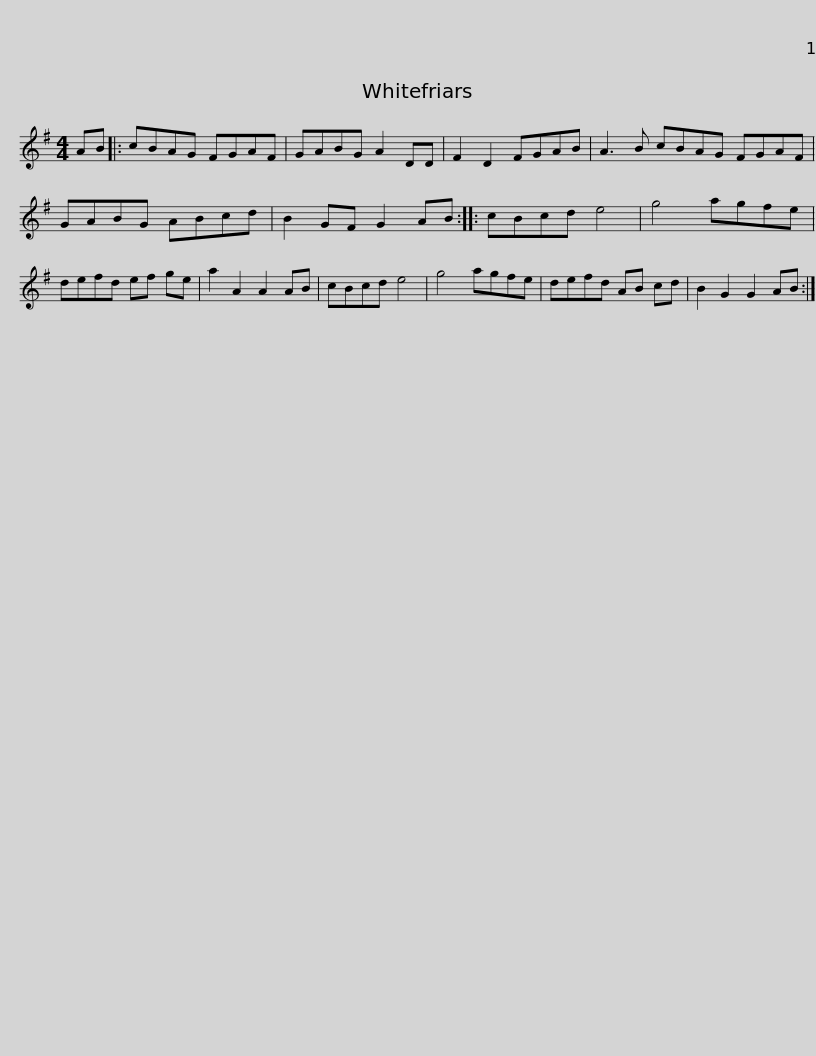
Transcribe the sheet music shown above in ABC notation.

X:1
L:1/8
M:4/4
I:linebreak $
K:G
V:1 treble
V:1
 AB |: cBAG FGAF | GABG A2 DD | F2 D2 FGAB | A3 B cBAG FGAF | %5
 GABG ABcd |$ B2 GF G2 AB :: cBcd e4 | g4 agfe | defd ef ge | %10
 a2 A2 A2 AB | cBcd e4 | g4 agfe |$ defd AB cd | B2 G2 G2 AB :| %15
